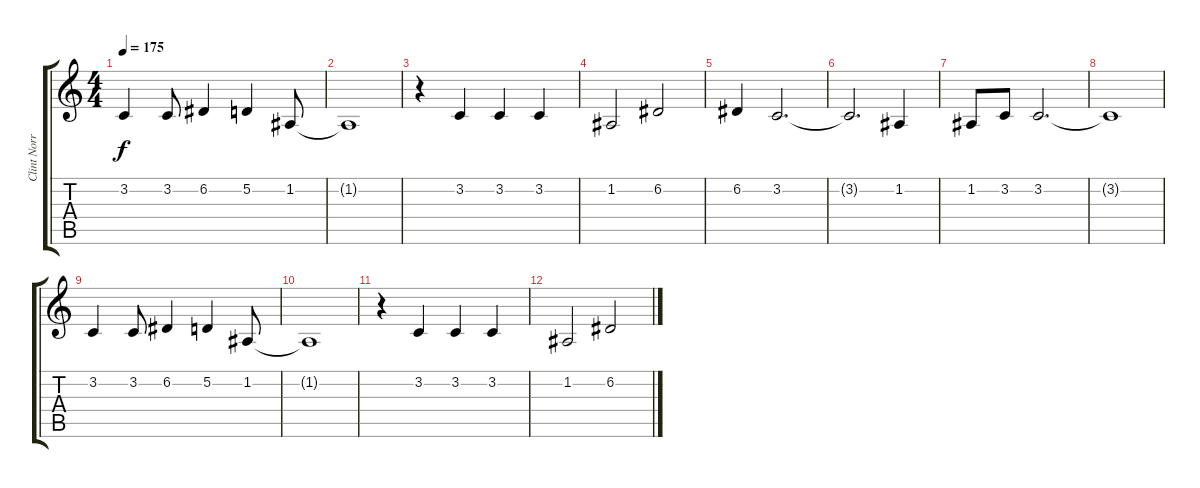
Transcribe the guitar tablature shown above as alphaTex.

\track ("Clint Norris (Voice)" "Clint Norr") {instrument lead2sawtooth}
\staff {score tabs}
\tuning (D4 A3 F3 C3 G2 C2) {hide}
\ts (4 4)
\tempo 175
\clef g2
\ks c
3.2.4{dy f} 3.2.8 6.2.4 5.2.4 1.2.8 |
1.2{t}.1 |
r.4 3.2.4 3.2.4 3.2.4 |
1.2.2 6.2.2 |
6.2.4 3.2.2{d} |
3.2{t}.2{d} 1.2.4 |
1.2.8 3.2.8 3.2.2{d} |
3.2{t}.1 |
3.2.4 3.2.8 6.2.4 5.2.4 1.2.8 |
1.2{t}.1 |
r.4 3.2.4 3.2.4 3.2.4 |
1.2.2 6.2.2
